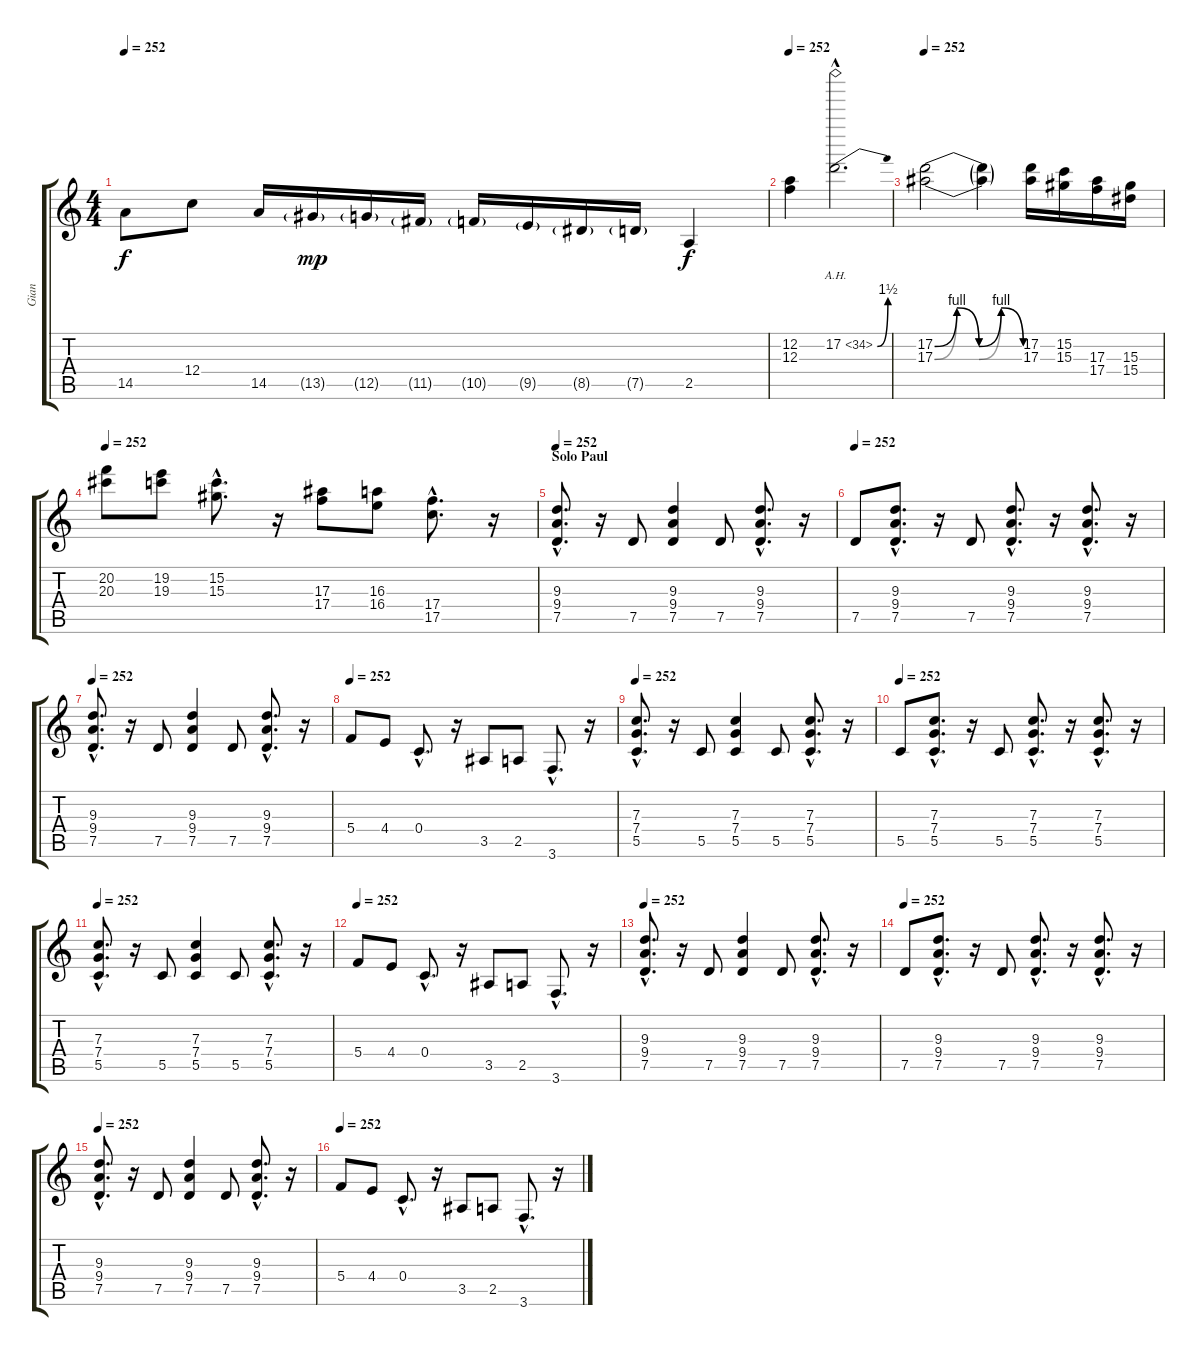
\track ("Gian" "Gian") {instrument distortionguitar}
\staff {score tabs}
\tuning (D4 A3 F3 C3 G2 D2) {hide}
\ts (4 4)
\tempo 252
\clef g2
\ks c
14.5.8{dy f} 12.4.8 14.5.16 13.5{g}.16{dy mp} 12.5{g}.16 11.5{g}.16 10.5{g}.16 9.5{g}.16 8.5{g}.16 7.5{g}.16 2.5.4{dy f} |
\tempo 252
(12.2 12.3).4 17.2{be (bend 0 0 60 6) ah 17 hac}.2{d} |
\tempo 252
(17.2{be (custom 0 0 15 4 30 0 45 4 60 0)} 17.3{be (custom 0 0 15 4 30 0 45 4 60 0)}).2 (17.2{t} 17.3{t}).4 (17.2 17.3).16 (15.2 15.3).16 (17.3 17.4).16 (15.3 15.4).16 |
\tempo 252
(20.2 20.3).8 (19.2 19.3).8 (15.2{hac} 15.3{hac}).8{d} r.16 (17.3 17.4).8 (16.3 16.4).8 (17.4{hac} 17.5{hac}).8{d} r.16 |
\section ("" "Solo Paul")
\tempo 252
(9.3{hac} 9.4{hac} 7.5{hac}).8{d} r.16 7.5.8 (9.3 9.4 7.5).4 7.5.8 (9.3{hac} 9.4{hac} 7.5{hac}).8{d} r.16 |
\tempo 252
7.5.8 (9.3{hac} 9.4{hac} 7.5{hac}).8{d} r.16 7.5.8 (9.3{hac} 9.4{hac} 7.5{hac}).8{d} r.16 (9.3{hac} 9.4{hac} 7.5{hac}).8{d} r.16 |
\tempo 252
(9.3{hac} 9.4{hac} 7.5{hac}).8{d} r.16 7.5.8 (9.3 9.4 7.5).4 7.5.8 (9.3{hac} 9.4{hac} 7.5{hac}).8{d} r.16 |
\tempo 252
5.4.8 4.4.8 0.4{hac}.8{d} r.16 3.5.8 2.5.8 3.6{hac}.8{d} r.16 |
\tempo 252
(7.3{hac} 7.4{hac} 5.5{hac}).8{d} r.16 5.5.8 (7.3 7.4 5.5).4 5.5.8 (7.3{hac} 7.4{hac} 5.5{hac}).8{d} r.16 |
\tempo 252
5.5.8 (7.3{hac} 7.4{hac} 5.5{hac}).8{d} r.16 5.5.8 (7.3{hac} 7.4{hac} 5.5{hac}).8{d} r.16 (7.3{hac} 7.4{hac} 5.5{hac}).8{d} r.16 |
\tempo 252
(7.3{hac} 7.4{hac} 5.5{hac}).8{d} r.16 5.5.8 (7.3 7.4 5.5).4 5.5.8 (7.3{hac} 7.4{hac} 5.5{hac}).8{d} r.16 |
\tempo 252
5.4.8 4.4.8 0.4{hac}.8{d} r.16 3.5.8 2.5.8 3.6{hac}.8{d} r.16 |
\tempo 252
(9.3{hac} 9.4{hac} 7.5{hac}).8{d} r.16 7.5.8 (9.3 9.4 7.5).4 7.5.8 (9.3{hac} 9.4{hac} 7.5{hac}).8{d} r.16 |
\tempo 252
7.5.8 (9.3{hac} 9.4{hac} 7.5{hac}).8{d} r.16 7.5.8 (9.3{hac} 9.4{hac} 7.5{hac}).8{d} r.16 (9.3{hac} 9.4{hac} 7.5{hac}).8{d} r.16 |
\tempo 252
(9.3{hac} 9.4{hac} 7.5{hac}).8{d} r.16 7.5.8 (9.3 9.4 7.5).4 7.5.8 (9.3{hac} 9.4{hac} 7.5{hac}).8{d} r.16 |
\tempo 252
5.4.8 4.4.8 0.4{hac}.8{d} r.16 3.5.8 2.5.8 3.6{hac}.8{d} r.16
